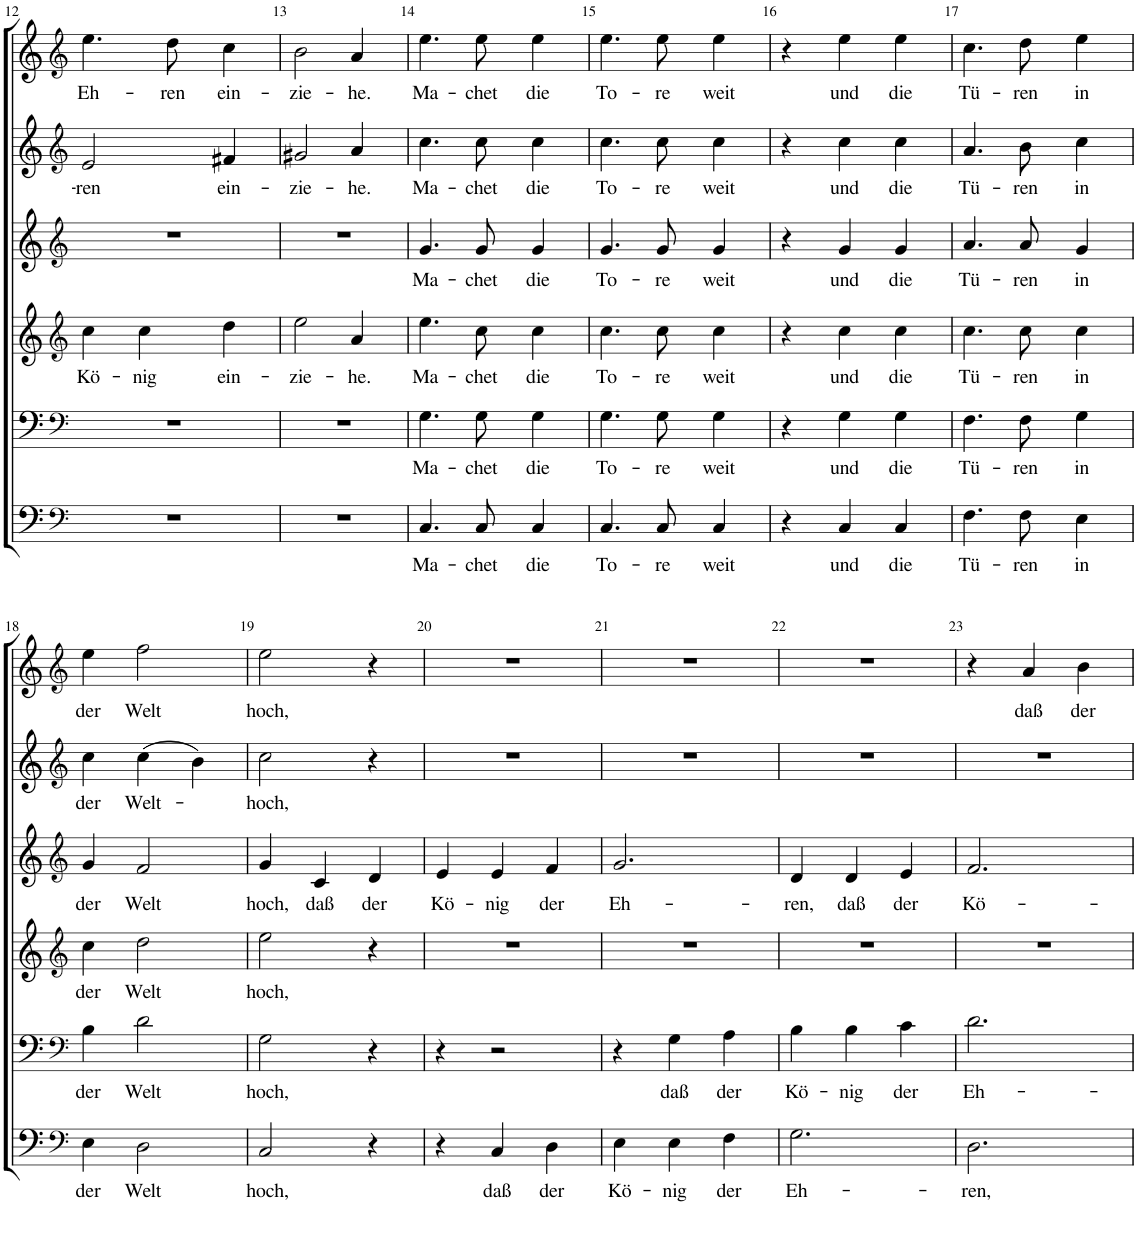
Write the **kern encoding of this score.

**kern	**text	**kern	**text	**kern	**text	**kern	**text	**kern	**text	**kern	**text
*part6	*part6	*part5	*part5	*part4	*part4	*part3	*part3	*part2	*part2	*part1	*part1
*staff6	*staff6	*staff5	*staff5	*staff4	*staff4	*staff3	*staff3	*staff2	*staff2	*staff1	*staff1
*I"2. Baß	*	*I"1. Baß	*	*I"Tenor	*	*I"Alt	*	*I"2. Sopran	*	*I"1. Sopran	*
!!LO:PB:g=z
*clefF4	*	*clefF4	*	*clefG2	*	*clefG2	*	*clefG2	*	*clefG2	*
*k[]	*	*k[]	*	*k[]	*	*k[]	*	*k[]	*	*k[]	*
*M3/4	*	*M3/4	*	*M3/4	*	*M3/4	*	*M3/4	*	*M3/4	*
=12	=12	=12	=12	=12	=12	=12	=12	=12	=12	=12	=12
!	!	!	!	!	!LO:LY:b	!	!	!	!LO:LY:b	!	!LO:LY:b
2.r	.	2.r	.	4cc\	Kö-	2.r	.	2e/	ren	4.ee\	Eh-
!	!	!	!	!	!LO:LY:b	!	!	!	!	!	!
.	.	.	.	4cc\	nig	.	.	.	.	.	.
!	!	!	!	!	!	!	!	!	!	!	!LO:LY:b
.	.	.	.	.	.	.	.	.	.	8dd\	ren
!	!	!	!	!	!LO:LY:b	!	!	!	!LO:LY:b	!	!LO:LY:b
.	.	.	.	4dd\	ein-	.	.	4f#X/	ein-	4cc\	ein-
=13	=13	=13	=13	=13	=13	=13	=13	=13	=13	=13	=13
!	!	!	!	!	!LO:LY:b	!	!	!	!LO:LY:b	!	!LO:LY:b
2.r	.	2.r	.	2ee\	zie-	2.r	.	2g#X/	zie-	2b\	zie-
!	!	!	!	!	!LO:LY:b	!	!	!	!LO:LY:b	!	!LO:LY:b
.	.	.	.	4a/	he.	.	.	4a/	he.	4a/	he.
=14	=14	=14	=14	=14	=14	=14	=14	=14	=14	=14	=14
!	!LO:LY:b	!	!LO:LY:b	!	!LO:LY:b	!	!LO:LY:b	!	!LO:LY:b	!	!LO:LY:b
4.C/	Ma-	4.G\	Ma-	4.ee\	Ma-	4.g/	Ma-	4.cc\	Ma-	4.ee\	Ma-
!	!LO:LY:b	!	!LO:LY:b	!	!LO:LY:b	!	!LO:LY:b	!	!LO:LY:b	!	!LO:LY:b
8C/	chet	8G\	chet	8cc\	chet	8g/	chet	8cc\	chet	8ee\	chet
!	!LO:LY:b	!	!LO:LY:b	!	!LO:LY:b	!	!LO:LY:b	!	!LO:LY:b	!	!LO:LY:b
4C/	die	4G\	die	4cc\	die	4g/	die	4cc\	die	4ee\	die
=15	=15	=15	=15	=15	=15	=15	=15	=15	=15	=15	=15
!	!LO:LY:b	!	!LO:LY:b	!	!LO:LY:b	!	!LO:LY:b	!	!LO:LY:b	!	!LO:LY:b
4.C/	To-	4.G\	To-	4.cc\	To-	4.g/	To-	4.cc\	To-	4.ee\	To-
!	!LO:LY:b	!	!LO:LY:b	!	!LO:LY:b	!	!LO:LY:b	!	!LO:LY:b	!	!LO:LY:b
8C/	re	8G\	re	8cc\	re	8g/	re	8cc\	re	8ee\	re
!	!LO:LY:b	!	!LO:LY:b	!	!LO:LY:b	!	!LO:LY:b	!	!LO:LY:b	!	!LO:LY:b
4C/	weit	4G\	weit	4cc\	weit	4g/	weit	4cc\	weit	4ee\	weit
=16	=16	=16	=16	=16	=16	=16	=16	=16	=16	=16	=16
4r	.	4r	.	4r	.	4r	.	4r	.	4r	.
!	!LO:LY:b	!	!LO:LY:b	!	!LO:LY:b	!	!LO:LY:b	!	!LO:LY:b	!	!LO:LY:b
4C/	und	4G\	und	4cc\	und	4g/	und	4cc\	und	4ee\	und
!	!LO:LY:b	!	!LO:LY:b	!	!LO:LY:b	!	!LO:LY:b	!	!LO:LY:b	!	!LO:LY:b
4C/	die	4G\	die	4cc\	die	4g/	die	4cc\	die	4ee\	die
=17	=17	=17	=17	=17	=17	=17	=17	=17	=17	=17	=17
!	!LO:LY:b	!	!LO:LY:b	!	!LO:LY:b	!	!LO:LY:b	!	!LO:LY:b	!	!LO:LY:b
4.F\	Tü-	4.F\	Tü-	4.cc\	Tü-	4.a/	Tü-	4.a/	Tü-	4.cc\	Tü-
!	!LO:LY:b	!	!LO:LY:b	!	!LO:LY:b	!	!LO:LY:b	!	!LO:LY:b	!	!LO:LY:b
8F\	ren	8F\	ren	8cc\	ren	8a/	ren	8b\	ren	8dd\	ren
!	!LO:LY:b	!	!LO:LY:b	!	!LO:LY:b	!	!LO:LY:b	!	!LO:LY:b	!	!LO:LY:b
4E\	in	4G\	in	4cc\	in	4g/	in	4cc\	in	4ee\	in
!!LO:LB:g=z
=18	=18	=18	=18	=18	=18	=18	=18	=18	=18	=18	=18
*clefF4	*	*clefF4	*	*clefG2	*	*clefG2	*	*clefG2	*	*clefG2	*
!	!LO:LY:b	!	!LO:LY:b	!	!LO:LY:b	!	!LO:LY:b	!	!LO:LY:b	!	!LO:LY:b
4E\	der	4B\	der	4cc\	der	4g/	der	4cc\	der	4ee\	der
!	!LO:LY:b	!	!LO:LY:b	!	!LO:LY:b	!	!LO:LY:b	!	!LO:LY:b	!	!LO:LY:b
2D\	Welt	2d\	Welt	2dd\	Welt	2f/	Welt	(4cc\	Welt-	2ff\	Welt
.	.	.	.	.	.	.	.	4b\)	.	.	.
=19	=19	=19	=19	=19	=19	=19	=19	=19	=19	=19	=19
!	!LO:LY:b	!	!LO:LY:b	!	!LO:LY:b	!	!LO:LY:b	!	!LO:LY:b	!	!LO:LY:b
2C/	hoch,	2G\	hoch,	2ee\	hoch,	4g/	hoch,	2cc\	hoch,	2ee\	hoch,
!	!	!	!	!	!	!	!LO:LY:b	!	!	!	!
.	.	.	.	.	.	4c/	daß	.	.	.	.
!	!	!	!	!	!	!	!LO:LY:b	!	!	!	!
4r	.	4r	.	4r	.	4d/	der	4r	.	4r	.
=20	=20	=20	=20	=20	=20	=20	=20	=20	=20	=20	=20
!	!	!	!	!	!	!	!LO:LY:b	!	!	!	!
4r	.	4r	.	2.r	.	4e/	Kö-	2.r	.	2.r	.
!	!LO:LY:b	!	!	!	!	!	!LO:LY:b	!	!	!	!
4C/	daß	2r	.	.	.	4e/	nig	.	.	.	.
!	!LO:LY:b	!	!	!	!	!	!LO:LY:b	!	!	!	!
4D\	der	.	.	.	.	4f/	der	.	.	.	.
=21	=21	=21	=21	=21	=21	=21	=21	=21	=21	=21	=21
!	!LO:LY:b	!	!	!	!	!	!LO:LY:b	!	!	!	!
4E\	Kö-	4r	.	2.r	.	2.g/	Eh-	2.r	.	2.r	.
!	!LO:LY:b	!	!LO:LY:b	!	!	!	!	!	!	!	!
4E\	nig	4G\	daß	.	.	.	.	.	.	.	.
!	!LO:LY:b	!	!LO:LY:b	!	!	!	!	!	!	!	!
4F\	der	4A\	der	.	.	.	.	.	.	.	.
=22	=22	=22	=22	=22	=22	=22	=22	=22	=22	=22	=22
!	!LO:LY:b	!	!LO:LY:b	!	!	!	!LO:LY:b	!	!	!	!
2.G\	Eh-	4B\	Kö-	2.r	.	4d/	ren,	2.r	.	2.r	.
!	!	!	!LO:LY:b	!	!	!	!LO:LY:b	!	!	!	!
.	.	4B\	nig	.	.	4d/	daß	.	.	.	.
!	!	!	!LO:LY:b	!	!	!	!LO:LY:b	!	!	!	!
.	.	4c\	der	.	.	4e/	der	.	.	.	.
=23	=23	=23	=23	=23	=23	=23	=23	=23	=23	=23	=23
!	!LO:LY:b	!	!LO:LY:b	!	!	!	!LO:LY:b	!	!	!	!
2.D\	ren,	2.d\	Eh-	2.r	.	2.f/	Kö-	2.r	.	4r	.
!	!	!	!	!	!	!	!	!	!	!	!LO:LY:b
.	.	.	.	.	.	.	.	.	.	4a/	daß
!	!	!	!	!	!	!	!	!	!	!	!LO:LY:b
.	.	.	.	.	.	.	.	.	.	4b\	der
=	=	=	=	=	=	=	=	=	=	=	=
*-	*-	*-	*-	*-	*-	*-	*-	*-	*-	*-	*-
